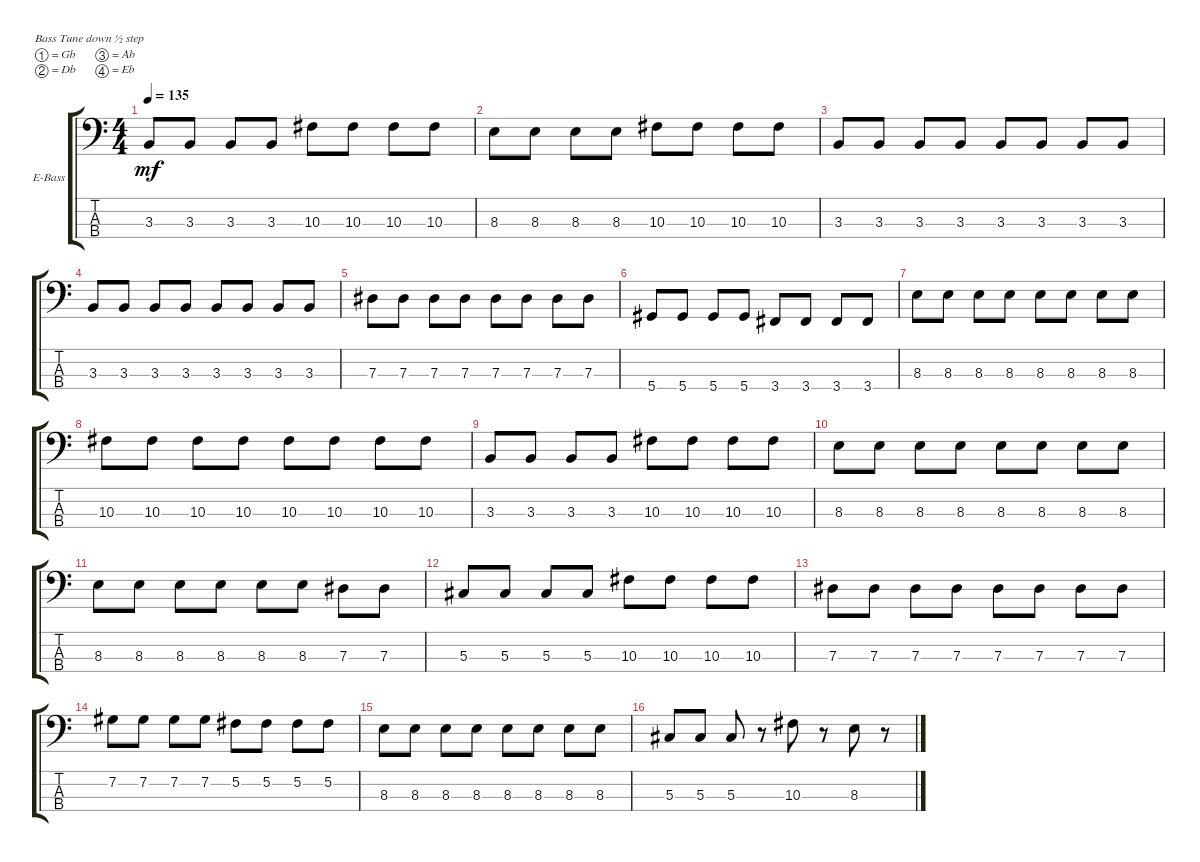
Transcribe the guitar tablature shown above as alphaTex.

\defaultSystemsLayout 4
\bracketExtendMode groupsimilarinstruments
\firstSystemTrackNameOrientation horizontal
\otherSystemsTrackNameOrientation horizontal
\track ("Electric Bass" "E-Bass") {instrument electricbassfinger}
\staff {score tabs}
\tuning (Gb2 Db2 Ab1 Eb1)
\ts (4 4)
\tempo 135
\clef f4
\scale
0.333333
\ks c
3.3.8{dy mf} 3.3.8 3.3.8 3.3.8 10.3.8 10.3.8 10.3.8 10.3.8 |
\scale
0.333333 8.3.8 8.3.8 8.3.8 8.3.8 10.3.8 10.3.8 10.3.8 10.3.8 |
\scale
0.333333 3.3.8 3.3.8 3.3.8 3.3.8 3.3.8 3.3.8 3.3.8 3.3.8 |
\scale
0.333333 3.3.8 3.3.8 3.3.8 3.3.8 3.3.8 3.3.8 3.3.8 3.3.8 |
\scale
0.333333 7.3.8 7.3.8 7.3.8 7.3.8 7.3.8 7.3.8 7.3.8 7.3.8 |
\scale
0.333333 5.4.8 5.4.8 5.4.8 5.4.8 3.4.8 3.4.8 3.4.8 3.4.8 |
\scale
0.333333 8.3.8 8.3.8 8.3.8 8.3.8 8.3.8 8.3.8 8.3.8 8.3.8 |
\scale
0.333333 10.3.8 10.3.8 10.3.8 10.3.8 10.3.8 10.3.8 10.3.8 10.3.8 |
\scale
0.333333 3.3.8 3.3.8 3.3.8 3.3.8 10.3.8 10.3.8 10.3.8 10.3.8 |
\scale
0.333333 8.3.8 8.3.8 8.3.8 8.3.8 8.3.8 8.3.8 8.3.8 8.3.8 |
\scale
0.333333 8.3.8 8.3.8 8.3.8 8.3.8 8.3.8 8.3.8 7.3.8 7.3.8 |
\scale
0.333333 5.3.8 5.3.8 5.3.8 5.3.8 10.3.8 10.3.8 10.3.8 10.3.8 |
\scale
0.333333 7.3.8 7.3.8 7.3.8 7.3.8 7.3.8 7.3.8 7.3.8 7.3.8 |
\scale
0.333333 7.2.8 7.2.8 7.2.8 7.2.8 5.2.8 5.2.8 5.2.8 5.2.8 |
\scale
0.333333 8.3.8 8.3.8 8.3.8 8.3.8 8.3.8 8.3.8 8.3.8 8.3.8 |
\scale
0.333333 5.3.8 5.3.8 5.3.8 r.8 10.3.8 r.8 8.3.8 r.8
